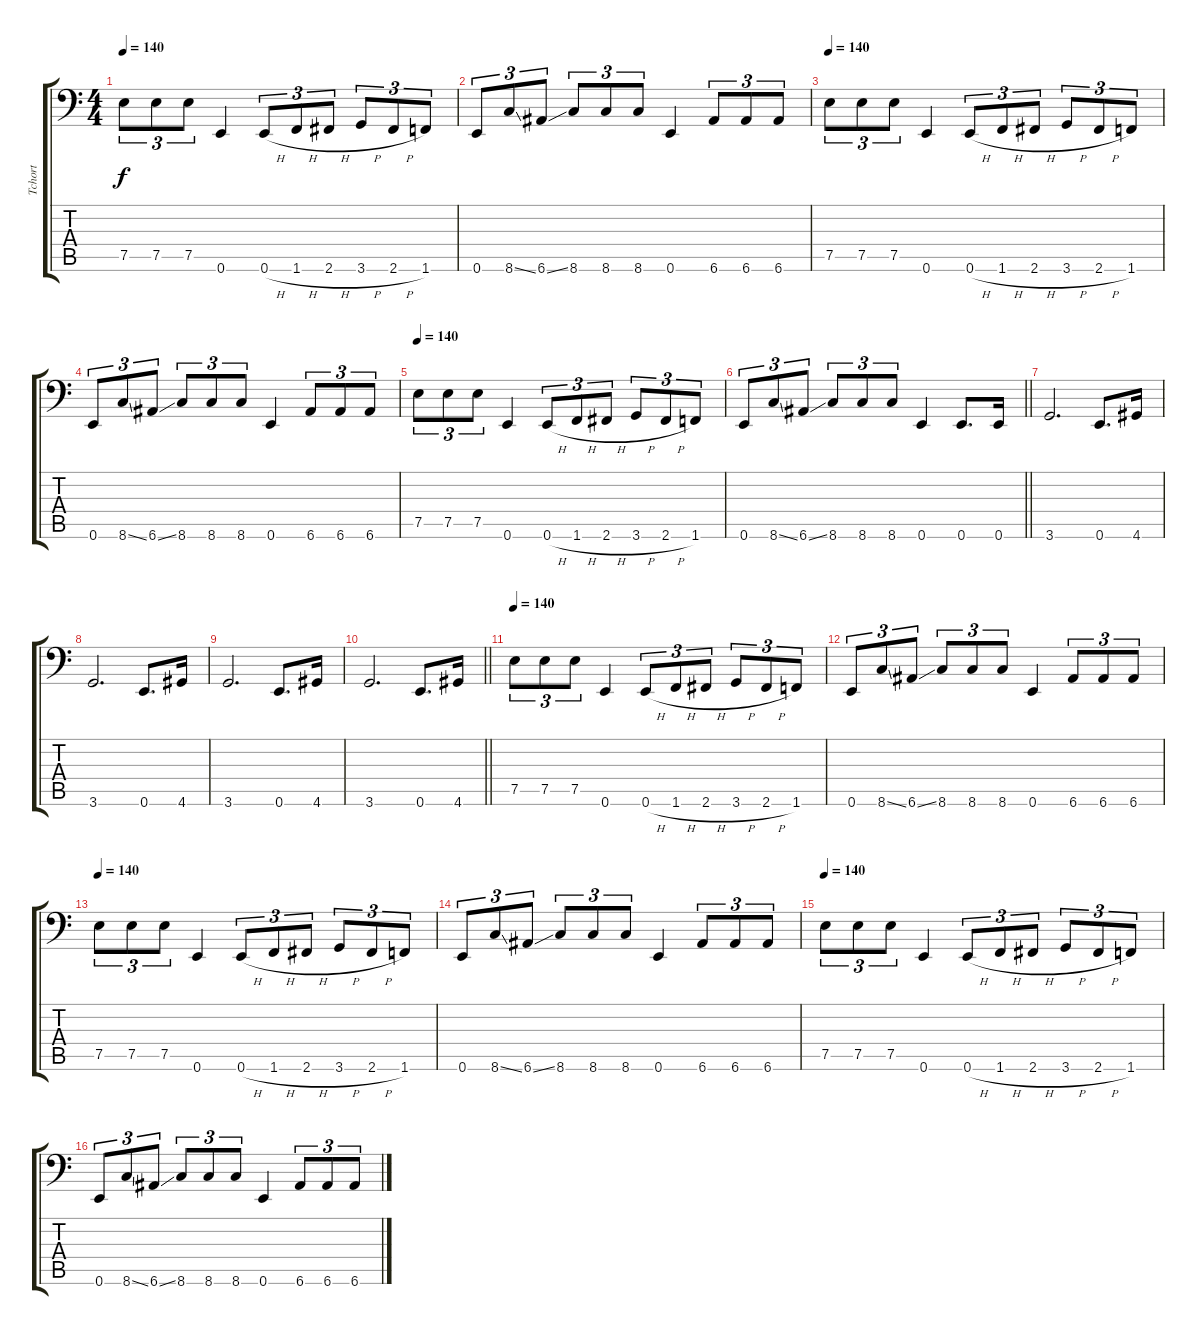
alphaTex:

\track ("Tchort" "Tchort") {instrument electricbasspick}
\staff {score tabs}
\tuning (E3 B2 G2 D2 A1 E1) {hide}
\ts (4 4)
\tempo 140
\clef f4
\ks c
7.5.8{tu (3 2) dy f} 7.5.8{tu (3 2)} 7.5.8{tu (3 2)} 0.6.4 0.6{h}.8{tu (3 2)} 1.6{h}.8{tu (3 2)} 2.6{h}.8{tu (3 2)} 3.6{h}.8{tu (3 2)} 2.6{h}.8{tu (3 2)} 1.6.8{tu (3 2)} |
0.6.8{tu (3 2)} 8.6{ss}.8{tu (3 2)} 6.6{ss}.8{tu (3 2)} 8.6.8{tu (3 2)} 8.6.8{tu (3 2)} 8.6.8{tu (3 2)} 0.6.4 6.6.8{tu (3 2)} 6.6.8{tu (3 2)} 6.6.8{tu (3 2)} |
\tempo 140
7.5.8{tu (3 2)} 7.5.8{tu (3 2)} 7.5.8{tu (3 2)} 0.6.4 0.6{h}.8{tu (3 2)} 1.6{h}.8{tu (3 2)} 2.6{h}.8{tu (3 2)} 3.6{h}.8{tu (3 2)} 2.6{h}.8{tu (3 2)} 1.6.8{tu (3 2)} |
0.6.8{tu (3 2)} 8.6{ss}.8{tu (3 2)} 6.6{ss}.8{tu (3 2)} 8.6.8{tu (3 2)} 8.6.8{tu (3 2)} 8.6.8{tu (3 2)} 0.6.4 6.6.8{tu (3 2)} 6.6.8{tu (3 2)} 6.6.8{tu (3 2)} |
\tempo 140
7.5.8{tu (3 2)} 7.5.8{tu (3 2)} 7.5.8{tu (3 2)} 0.6.4 0.6{h}.8{tu (3 2)} 1.6{h}.8{tu (3 2)} 2.6{h}.8{tu (3 2)} 3.6{h}.8{tu (3 2)} 2.6{h}.8{tu (3 2)} 1.6.8{tu (3 2)} |
\barLineRight lightlight
0.6.8{tu (3 2)} 8.6{ss}.8{tu (3 2)} 6.6{ss}.8{tu (3 2)} 8.6.8{tu (3 2)} 8.6.8{tu (3 2)} 8.6.8{tu (3 2)} 0.6.4 0.6.8{d} 0.6.16 |
\section ("" "")
3.6.2{d} 0.6.8{d} 4.6.16 |
3.6.2{d} 0.6.8{d} 4.6.16 |
3.6.2{d} 0.6.8{d} 4.6.16 |
\barLineRight lightlight
3.6.2{d} 0.6.8{d} 4.6.16 |
\section ("" "")
\tempo 140
7.5.8{tu (3 2)} 7.5.8{tu (3 2)} 7.5.8{tu (3 2)} 0.6.4 0.6{h}.8{tu (3 2)} 1.6{h}.8{tu (3 2)} 2.6{h}.8{tu (3 2)} 3.6{h}.8{tu (3 2)} 2.6{h}.8{tu (3 2)} 1.6.8{tu (3 2)} |
0.6.8{tu (3 2)} 8.6{ss}.8{tu (3 2)} 6.6{ss}.8{tu (3 2)} 8.6.8{tu (3 2)} 8.6.8{tu (3 2)} 8.6.8{tu (3 2)} 0.6.4 6.6.8{tu (3 2)} 6.6.8{tu (3 2)} 6.6.8{tu (3 2)} |
\tempo 140
7.5.8{tu (3 2)} 7.5.8{tu (3 2)} 7.5.8{tu (3 2)} 0.6.4 0.6{h}.8{tu (3 2)} 1.6{h}.8{tu (3 2)} 2.6{h}.8{tu (3 2)} 3.6{h}.8{tu (3 2)} 2.6{h}.8{tu (3 2)} 1.6.8{tu (3 2)} |
0.6.8{tu (3 2)} 8.6{ss}.8{tu (3 2)} 6.6{ss}.8{tu (3 2)} 8.6.8{tu (3 2)} 8.6.8{tu (3 2)} 8.6.8{tu (3 2)} 0.6.4 6.6.8{tu (3 2)} 6.6.8{tu (3 2)} 6.6.8{tu (3 2)} |
\tempo 140
7.5.8{tu (3 2)} 7.5.8{tu (3 2)} 7.5.8{tu (3 2)} 0.6.4 0.6{h}.8{tu (3 2)} 1.6{h}.8{tu (3 2)} 2.6{h}.8{tu (3 2)} 3.6{h}.8{tu (3 2)} 2.6{h}.8{tu (3 2)} 1.6.8{tu (3 2)} |
0.6.8{tu (3 2)} 8.6{ss}.8{tu (3 2)} 6.6{ss}.8{tu (3 2)} 8.6.8{tu (3 2)} 8.6.8{tu (3 2)} 8.6.8{tu (3 2)} 0.6.4 6.6.8{tu (3 2)} 6.6.8{tu (3 2)} 6.6.8{tu (3 2)}
